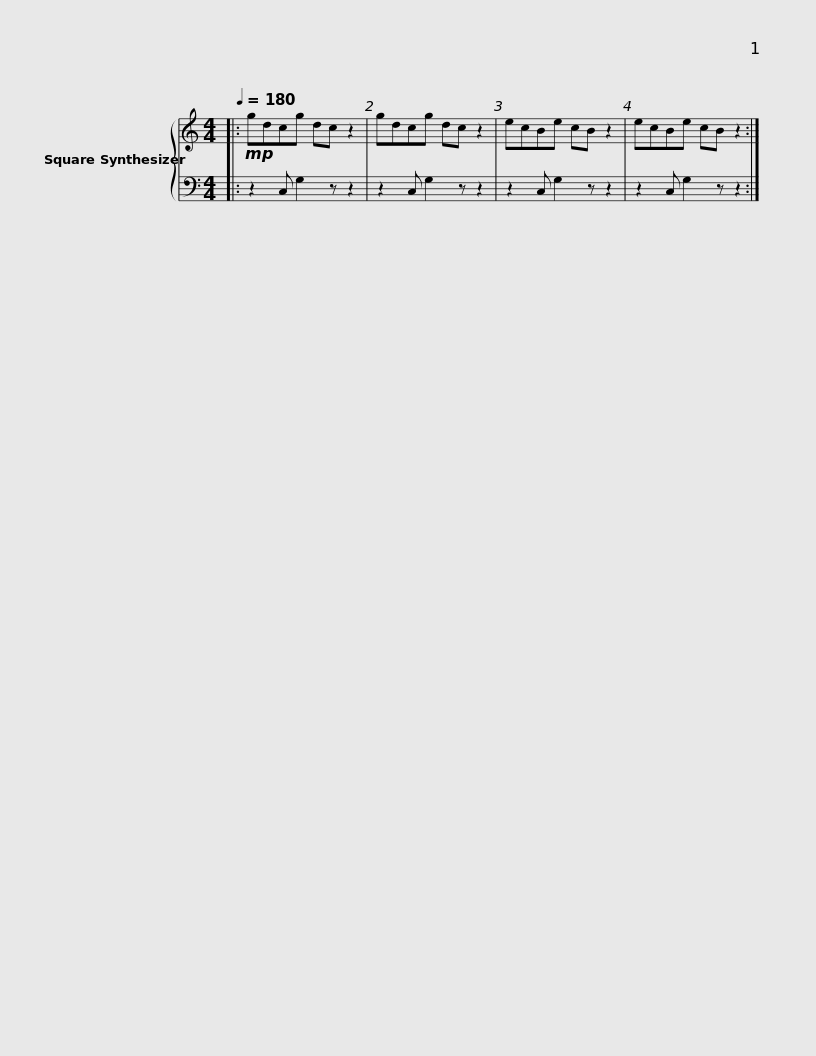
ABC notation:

X:1
%%score { 1 | 2 }
L:1/8
Q:1/4=180
M:4/4
I:linebreak $
K:C
V:1 treble
V:2 bass
V:1
|:!mp! gdcg dc z2 | gdcg dc z2 | ecBe cB z2 | ecBe cB z2 :| %4
V:2
|: z2 C, G,2 z z2 | z2 C, G,2 z z2 | z2 C, G,2 z z2 | z2 C, G,2 z z2 :| %4
